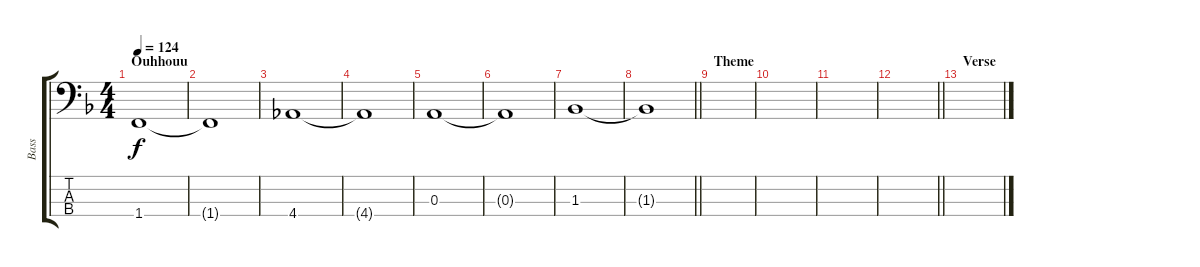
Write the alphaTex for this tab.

\track ("Bass" "Bass") {instrument electricbassfinger}
\staff {score tabs}
\tuning (G2 D2 A1 E1) {hide}
\ts (4 4)
\section ("" "Ouhhouu")
\tempo 124
\clef f4
\ks f
1.4.1{dy f} |
1.4{t}.1 |
4.4.1 |
4.4{t}.1 |
0.3.1 |
0.3{t}.1 |
1.3.1 |
\barLineRight lightlight
1.3{t}.1 |
\section ("" "Theme")
|
|
|
\barLineRight lightlight
|
\section ("" "Verse")
